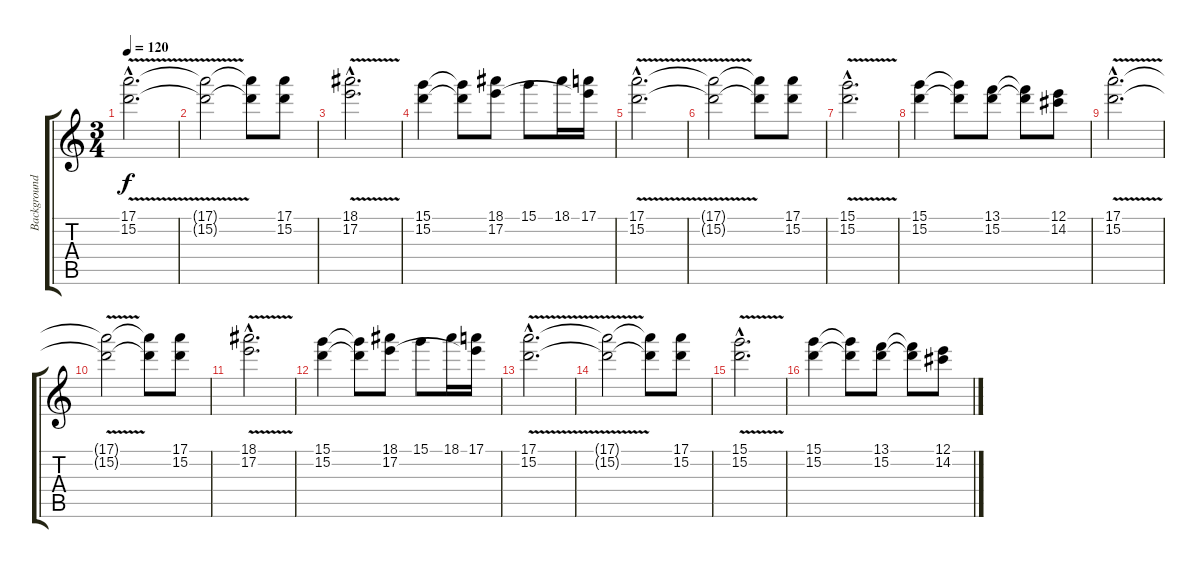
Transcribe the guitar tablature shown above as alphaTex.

\track ("Background" "Background") {instrument distortionguitar}
\staff {score tabs}
\tuning (E4 B3 G3 D3 A2 E2) {hide}
\ts (3 4)
\tempo 120
\clef g2
\ks c
(17.1{v hac} 15.2{v hac}).2{d dy f volume 14} |
(17.1{t} 15.2{t}).2 (17.1{t} 15.2{t}).8 (17.1 15.2).8 |
(18.1{v hac} 17.2{v hac}).2{d} |
(15.1 15.2).4 (15.1{t} 15.2{t}).8 (18.1 17.2).8 15.1.8 18.1.16 (17.1 17.2{t}).16 |
(17.1{v hac} 15.2{v hac}).2{d volume 14} |
(17.1{t} 15.2{t}).2 (17.1{t} 15.2{t}).8 (17.1 15.2).8 |
(15.1{v hac} 15.2{v hac}).2{d} |
(15.1 15.2).4 (15.1{t} 15.2{t}).8 (13.1 15.2).8 (13.1{t} 15.2{t}).8 (12.1 14.2).8 |
(17.1{v hac} 15.2{v hac}).2{d volume 12} |
(17.1{t} 15.2{t}).2 (17.1{t} 15.2{t}).8 (17.1 15.2).8 |
(18.1{v hac} 17.2{v hac}).2{d} |
(15.1 15.2).4 (15.1{t} 15.2{t}).8 (18.1 17.2).8 15.1.8 18.1.16 (17.1 17.2{t}).16 |
(17.1{v hac} 15.2{v hac}).2{d volume 8} |
(17.1{t} 15.2{t}).2 (17.1{t} 15.2{t}).8 (17.1 15.2).8 |
(15.1{v hac} 15.2{v hac}).2{d} |
(15.1 15.2).4 (15.1{t} 15.2{t}).8 (13.1 15.2).8 (13.1{t} 15.2{t}).8 (12.1 14.2).8
